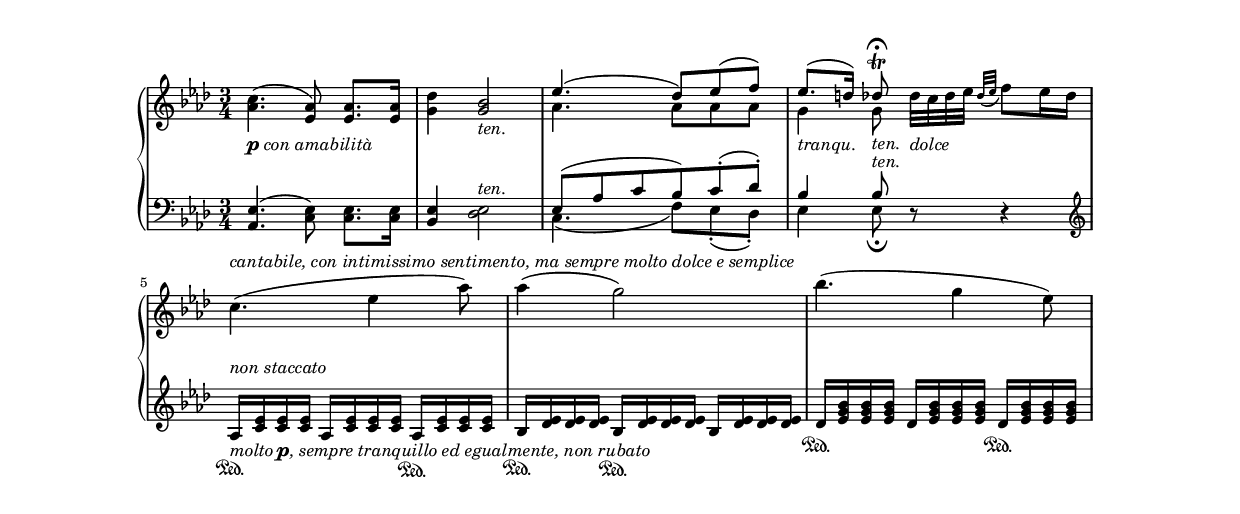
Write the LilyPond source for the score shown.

% Do not edit this file; it is automatically
% generated from Documentation/snippets/new
% This file is in the public domain.
%% Note: this file works from version 2.13.36
\version "2.13.40"
\include "english.ly"
#(set-global-staff-size 15)
\paper {
  line-width = 16\cm
  indent = 0\cm
}


\header {
  lsrtags = "headwords"
  texidoc = ""
  doctitle = "headword"
} % begin verbatim


\layout {
  \context {
    \Score
    \override PaperColumn #'keep-inside-line = ##t
    \override NonMusicalPaperColumn #'keep-inside-line = ##t
  }
}

% NR 1.8 Text

% L. v. Beethoven, Op. 110
% Piano sonata 31
% measures 1 - 7

\layout {
  \context {
    \Score
    \override SpacingSpanner #'base-shortest-duration =
    #(ly:make-moment 1 20)
  }
}

\new PianoStaff <<

  % RH staff
  \new Staff {
    \clef treble
    \key af \major
    \time 3/4

    \once \override TextScript #'staff-padding = #4
    <c'' af'>4. (
    _ \markup { \dynamic p \italic { con amabilità } }
    <af' ef'>8 )
    <af' ef'>8. [
    <af' ef'>16 ]

    |

    <df'' g'>4
    <bf' g'>2
    _ \markup { \italic { ten. } }

    |

    <<

      \new Voice {
        \voiceOne
        ef''4. (
        df''8 [ )
        ef'' (
        f'' ) ]

        |

        \once \override TextScript #'staff-padding = #4
        ef''8. (
        _ \markup { \italic { tranqu. } }
        d''16 )
        df''8 \trill \fermata
        _ \markup { \italic { ten. } }
      }

      \new Voice {
        \voiceTwo
        af'4.
        af'8 [
        af'8
        af'8 ]

        |

        g'4
        g'8
      }

    >>

    \oneVoice
    \once \override TextScript #'staff-padding = #4
    df''32
    _ \markup { \italic dolce }
    c''32
    df''32
    ef''32
    \acciaccatura { df''[ ef'' ] }
    f''8
    ef''16
    df''16

    |
    \break
    \overrideProperty "Score.NonMusicalPaperColumn"
    #'line-break-system-details #'((alignment-distances . (12)))

    c''4. (
    ^ \markup \italic { cantabile, con intimissimo sentimento,
      ma sempre molto dolce e semplice }
    ef''4
    af''8 )

    |

    af''4 (
    g''2 )

    |

    bf''4. (
    g''4
    ef''8 )

    |
  }

  % LH
  \new Staff {
    \clef bass
    \key af \major
    \time 3/4

    <ef af,>4. (
    <ef c>8 )
    <ef c>8. [
    <ef c>16 ]

    |

    <ef bf,>4
    <ef df>2 ^ \markup { \italic ten. }

    |

    <<

      \new Voice {
        \voiceOne
        ef8 [ (
        af8
        c'8
        bf8 )
        c'8 ( \staccato
        df'8 ]  ) \staccato

        |

        bf4
        bf8 ^ \markup { \italic ten. }
      }

      \new Voice {
        \voiceTwo
        c4. (
        f8 [ )
        ef8 ( \staccato
        df8 ] ) \staccato

        |

        ef4
        ef8 \fermata
      }

    >>

    \oneVoice
    r8
    r4
    \clef treble

    |

    \override Staff.SustainPedalLineSpanner #'outside-staff-priority = #1000
    \override Staff.SustainPedalLineSpanner #'staff-padding = #7
    \once \override TextScript #'padding = #2
    af16 \sustainOn
    ^ \markup \italic { non staccato }
    _ \markup \italic { molto \concat { \dynamic { p } , } sempre tranquillo
      ed egualmente, non rubato }
    <ef' c'>16
    <ef' c'>16
    <ef' c'>16
    af16
    <ef' c'>16
    <ef' c'>16
    <ef' c'>16
    af16 \sustainOn
    <ef' c'>16
    <ef' c'>16
    <ef' c'>16

    |

    bf16 \sustainOn
    <ef' df'>16
    <ef' df'>16
    <ef' df'>16
    bf16 \sustainOn
    <ef' df'>16
    <ef' df'>16
    <ef' df'>16
    bf16
    <ef' df'>16
    <ef' df'>16
    <ef' df'>16

    |

    \override Staff.SustainPedalLineSpanner #'staff-padding = #4
    df'16 \sustainOn
    <bf' g' ef'>16
    <bf' g' ef'>16
    <bf' g' ef'>16
    df'16
    <bf' g' ef'>16
    <bf' g' ef'>16
    <bf' g' ef'>16
    df'16 \sustainOn
    <bf' g' ef'>16
    <bf' g' ef'>16
    <bf' g' ef'>16

    |
  }

>>
